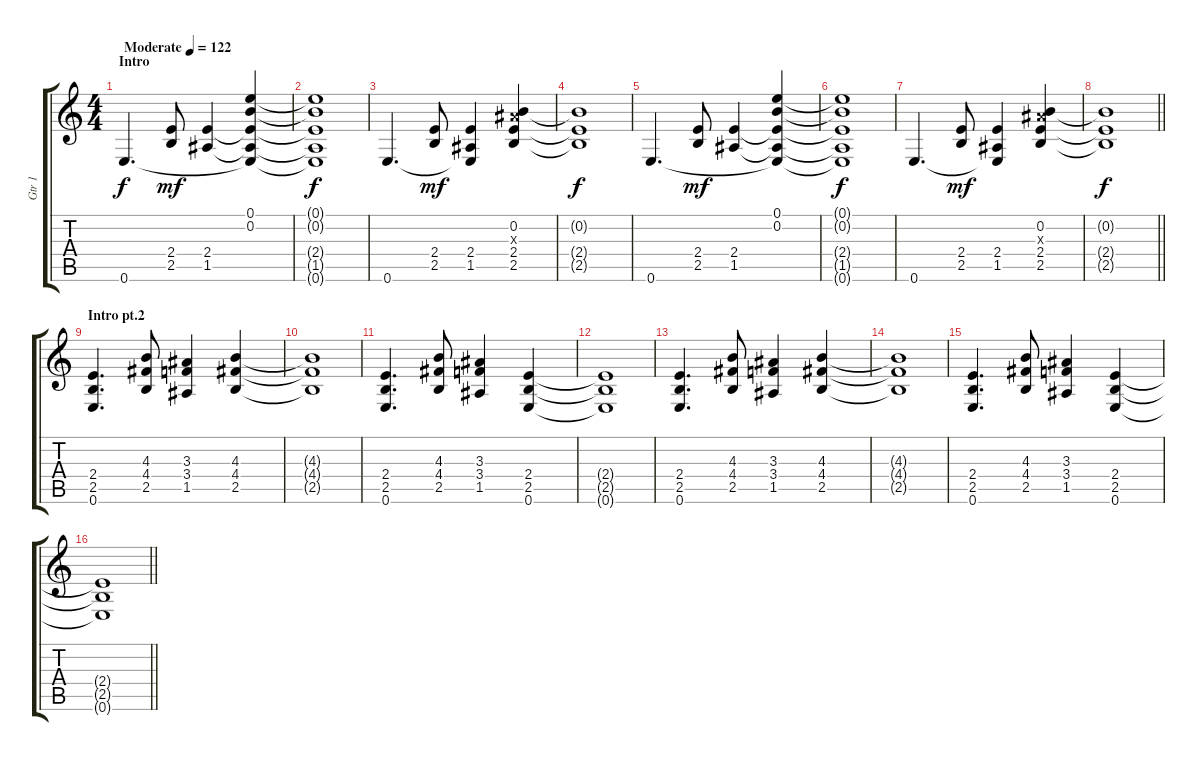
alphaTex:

\track ("Gtr 1" "Gtr 1") {instrument acousticguitarsteel}
\staff {score tabs}
\tuning (E4 B3 G3 D3 A2 E2) {hide}
\ts (4 4)
\section ("" "Intro")
\tempo (122 "Moderate")
\clef g2
\ks c
0.6.4{d dy f balance 8 instrument acousticguitarsteel} (2.4 2.5).8{dy mf} (2.4 1.5).4 (0.1 0.2 2.4{t} 1.5{t} 0.6{t}).4 |
(0.1{t} 0.2{t} 2.4{t} 1.5{t} 0.6{t}).1{dy f} |
0.6.4{d} (2.4 2.5).8{dy mf} (2.4 1.5 0.6{t}).4 (0.2 3.3{x} 2.4 2.5).4 |
(0.2{t} 2.4{t} 2.5{t}).1{dy f} |
0.6.4{d} (2.4 2.5).8{dy mf} (2.4 1.5).4 (0.1 0.2 2.4{t} 1.5{t} 0.6{t}).4 |
(0.1{t} 0.2{t} 2.4{t} 1.5{t} 0.6{t}).1{dy f} |
0.6.4{d} (2.4 2.5).8{dy mf} (2.4 1.5 0.6{t}).4 (0.2 3.3{x} 2.4 2.5).4 |
\barLineRight lightlight
(0.2{t} 2.4{t} 2.5{t}).1{dy f} |
\section ("" "Intro pt.2")
(2.4 2.5 0.6).4{d volume 12 balance 12 instrument distortionguitar} (4.3 4.4 2.5).8 (3.3 3.4 1.5).4 (4.3 4.4 2.5).4 |
(4.3{t} 4.4{t} 2.5{t}).1 |
(2.4 2.5 0.6).4{d} (4.3 4.4 2.5).8 (3.3 3.4 1.5).4 (2.4 2.5 0.6).4 |
(2.4{t} 2.5{t} 0.6{t}).1 |
(2.4 2.5 0.6).4{d} (4.3 4.4 2.5).8 (3.3 3.4 1.5).4 (4.3 4.4 2.5).4 |
(4.3{t} 4.4{t} 2.5{t}).1 |
(2.4 2.5 0.6).4{d} (4.3 4.4 2.5).8 (3.3 3.4 1.5).4 (2.4 2.5 0.6).4 |
\barLineRight lightlight
(2.4{t} 2.5{t} 0.6{t}).1
